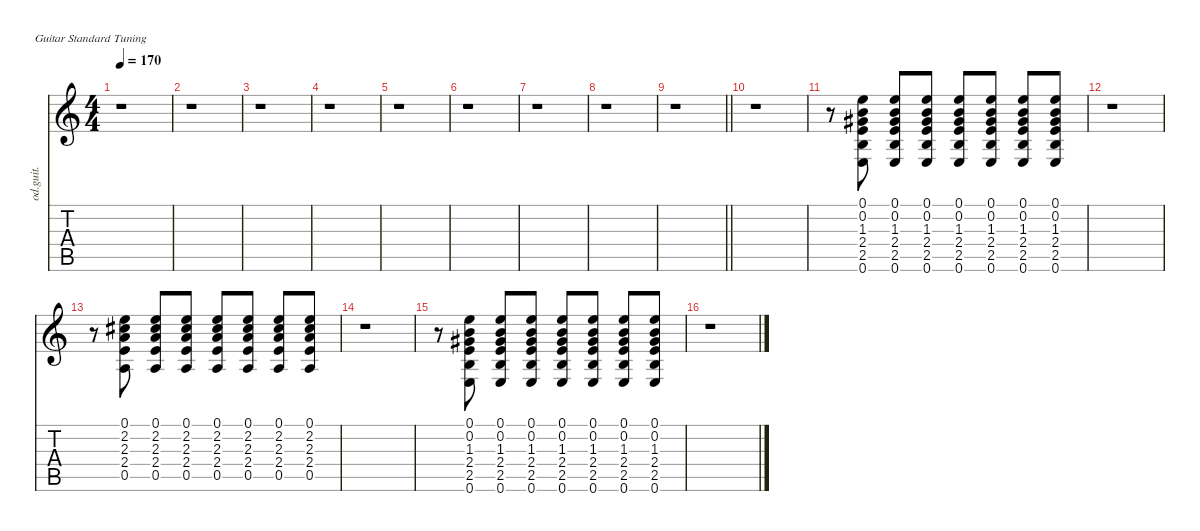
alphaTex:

\defaultSystemsLayout 4
\hideDynamics
\bracketExtendMode nobrackets
\otherSystemsTrackNameOrientation horizontal
\track ("Lead Guitar" "od.guit.") {instrument overdrivenguitar}
\staff {score tabs}
\tuning (E4 B3 G3 D3 A2 E2)
\ts (4 4)
\tempo 170
\clef g2
\ks c
r.1{dy f beam Down} |
r.1{beam Down} |
r.1{beam Down} |
r.1{beam Down} |
r.1{beam Down} |
r.1{beam Down} |
r.1{beam Down} |
r.1{beam Down} |
\barLineRight lightlight
r.1{beam Down} |
r.1{beam Down} |
r.8{beam Down} (0.1 0.2 1.3{acc #} 2.4 2.5 0.6).8{beam Up} (0.1 0.2 1.3{acc #} 2.4 2.5 0.6).8{beam Up} (0.1 0.2 1.3{acc #} 2.4 2.5 0.6).8{beam Up} (0.1 0.2 1.3{acc #} 2.4 2.5 0.6).8{beam Up} (0.1 0.2 1.3{acc #} 2.4 2.5 0.6).8{beam Up} (0.1 0.2 1.3{acc #} 2.4 2.5 0.6).8{beam Up} (0.1 0.2 1.3{acc #} 2.4 2.5 0.6).8{beam Up} |
r.1{beam Down} |
r.8{beam Down} (0.1 2.2{acc #} 2.3 2.4 0.5).8{beam Up} (0.1 2.2{acc #} 2.3 2.4 0.5).8{beam Up} (0.1 2.2{acc #} 2.3 2.4 0.5).8{beam Up} (0.1 2.2{acc #} 2.3 2.4 0.5).8{beam Up} (0.1 2.2{acc #} 2.3 2.4 0.5).8{beam Up} (0.1 2.2{acc #} 2.3 2.4 0.5).8{beam Up} (0.1 2.2{acc #} 2.3 2.4 0.5).8{beam Up} |
r.1{beam Down} |
r.8{beam Down} (0.1 0.2 1.3{acc #} 2.4 2.5 0.6).8{beam Up} (0.1 0.2 1.3{acc #} 2.4 2.5 0.6).8{beam Up} (0.1 0.2 1.3{acc #} 2.4 2.5 0.6).8{beam Up} (0.1 0.2 1.3{acc #} 2.4 2.5 0.6).8{beam Up} (0.1 0.2 1.3{acc #} 2.4 2.5 0.6).8{beam Up} (0.1 0.2 1.3{acc #} 2.4 2.5 0.6).8{beam Up} (0.1 0.2 1.3{acc #} 2.4 2.5 0.6).8{beam Up} |
r.1{beam Down}
